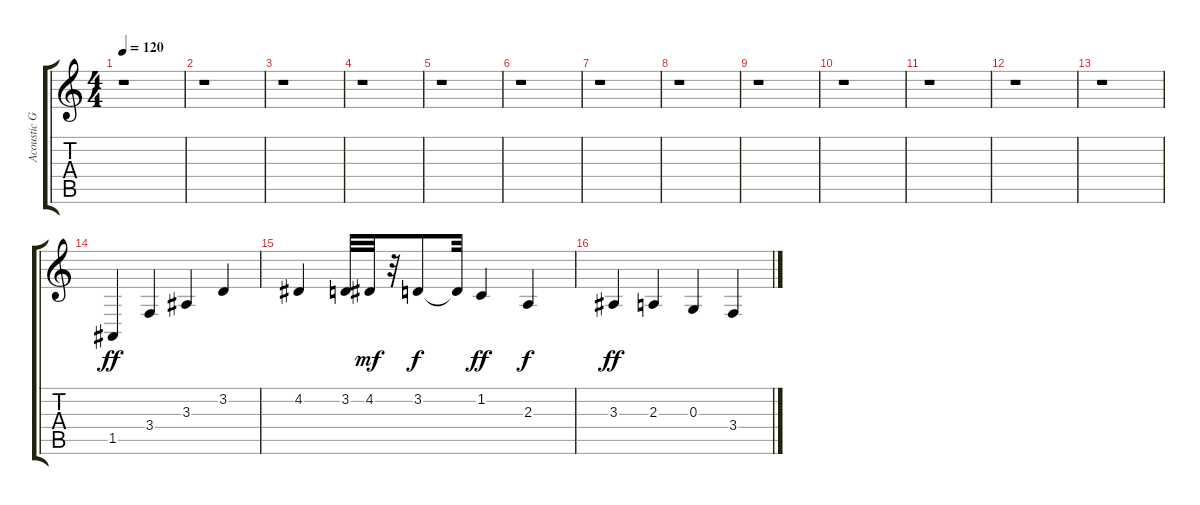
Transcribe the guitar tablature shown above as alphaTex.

\track ("Acoustic Grand Piano" "Acoustic G") {instrument acousticgrandpiano}
\staff {score tabs}
\tuning (E4 B3 G3 D3 A2 E2) {hide}
\ts (4 4)
\tempo 120
\clef g2
\ks c
r.1{dy f} |
r.1 |
r.1 |
r.1 |
r.1 |
r.1 |
r.1 |
r.1 |
r.1 |
r.1 |
r.1 |
r.1 |
r.1 |
1.5.4{dy ff volume 16} 3.4.4 3.3.4 3.2.4 |
4.2.4 3.2.32 4.2.32{dy mf} r.32 3.2.8{dy f} 3.2{t}.32 1.2.4{dy ff} 2.3.4{dy f} |
3.3.4{dy ff} 2.3.4 0.3.4 3.4.4
